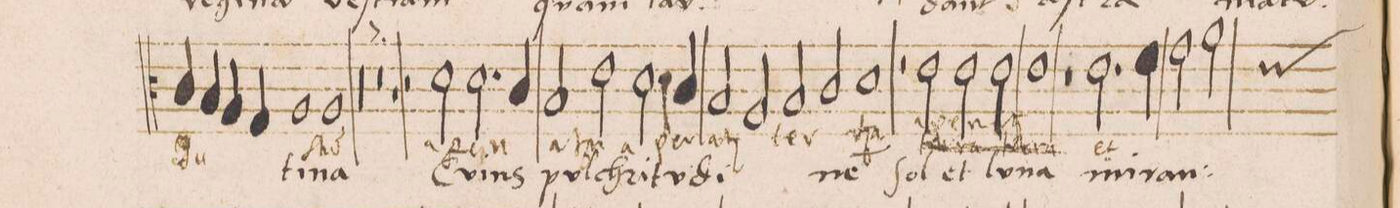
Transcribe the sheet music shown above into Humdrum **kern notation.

**kern	**text	**text
*I"ALTVS	*	*
*clefC3	*	*
*k[]	*	*
*met(c|)	*	*
*M2/1	*	*
4c/	Ju-	.
4B/	.	.
4A/	.	.
4G/	.	.
=19	=19	=19
1A	.	-ti-
1A	-st(um)	-na
=20	=20	=20
0r	.	.
=21	=21	=21
0r	.	.
=22	=22	=22
0r	.	.
=23	=23	=23
1r	.	.
2r	.	.
2d\	a-	Cu-
=24	=24	=24
2.d\	-pe-	-ius
4c/	-ri-	.
2B/	-a-	pul-
2e\	-tur	-chri-
=25	=25	=25
2.d\	a	-tu-
4c/	pe-	.
2B/	-ri-	-di-
2A/	-a-	.
=26	=26	=26
2B/	-t(ur)	.
2c/	ter-	.
1d	-ra	-ne
=27	=27	=27
2r	.	.
2e\	?	sol
2e\	.	et
2e\	.	lu-
=28	=28	=28
1e	.	-na
1r	.	.
=29	=29	=29
2.e\	et	mi-
4f\	.	.
2g\	.	.
*custos:e	*	*
2a\	.	-ram:
=30	=30	=30
*-	*-	*-
